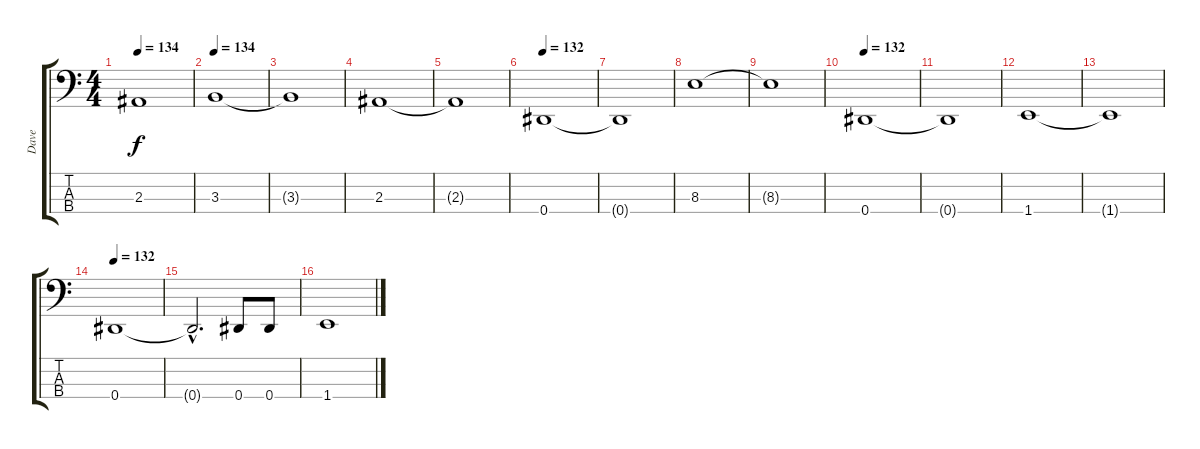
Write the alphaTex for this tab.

\track ("Dave" "Dave") {instrument electricbasspick}
\staff {score tabs}
\tuning (Gb2 Db2 Ab1 Eb1) {hide}
\ts (4 4)
\tempo 134
\clef f4
\ks c
2.3{t}.1{dy f} |
\tempo 134
3.3.1 |
3.3{t}.1 |
2.3.1 |
2.3{t}.1 |
\tempo 132
0.4.1 |
0.4{t}.1 |
8.3.1 |
8.3{t}.1 |
\tempo 132
0.4.1 |
0.4{t}.1 |
1.4.1 |
1.4{t}.1 |
\tempo 132
0.4.1 |
0.4{hac t}.2{d} 0.4.8 0.4.8 |
1.4.1
